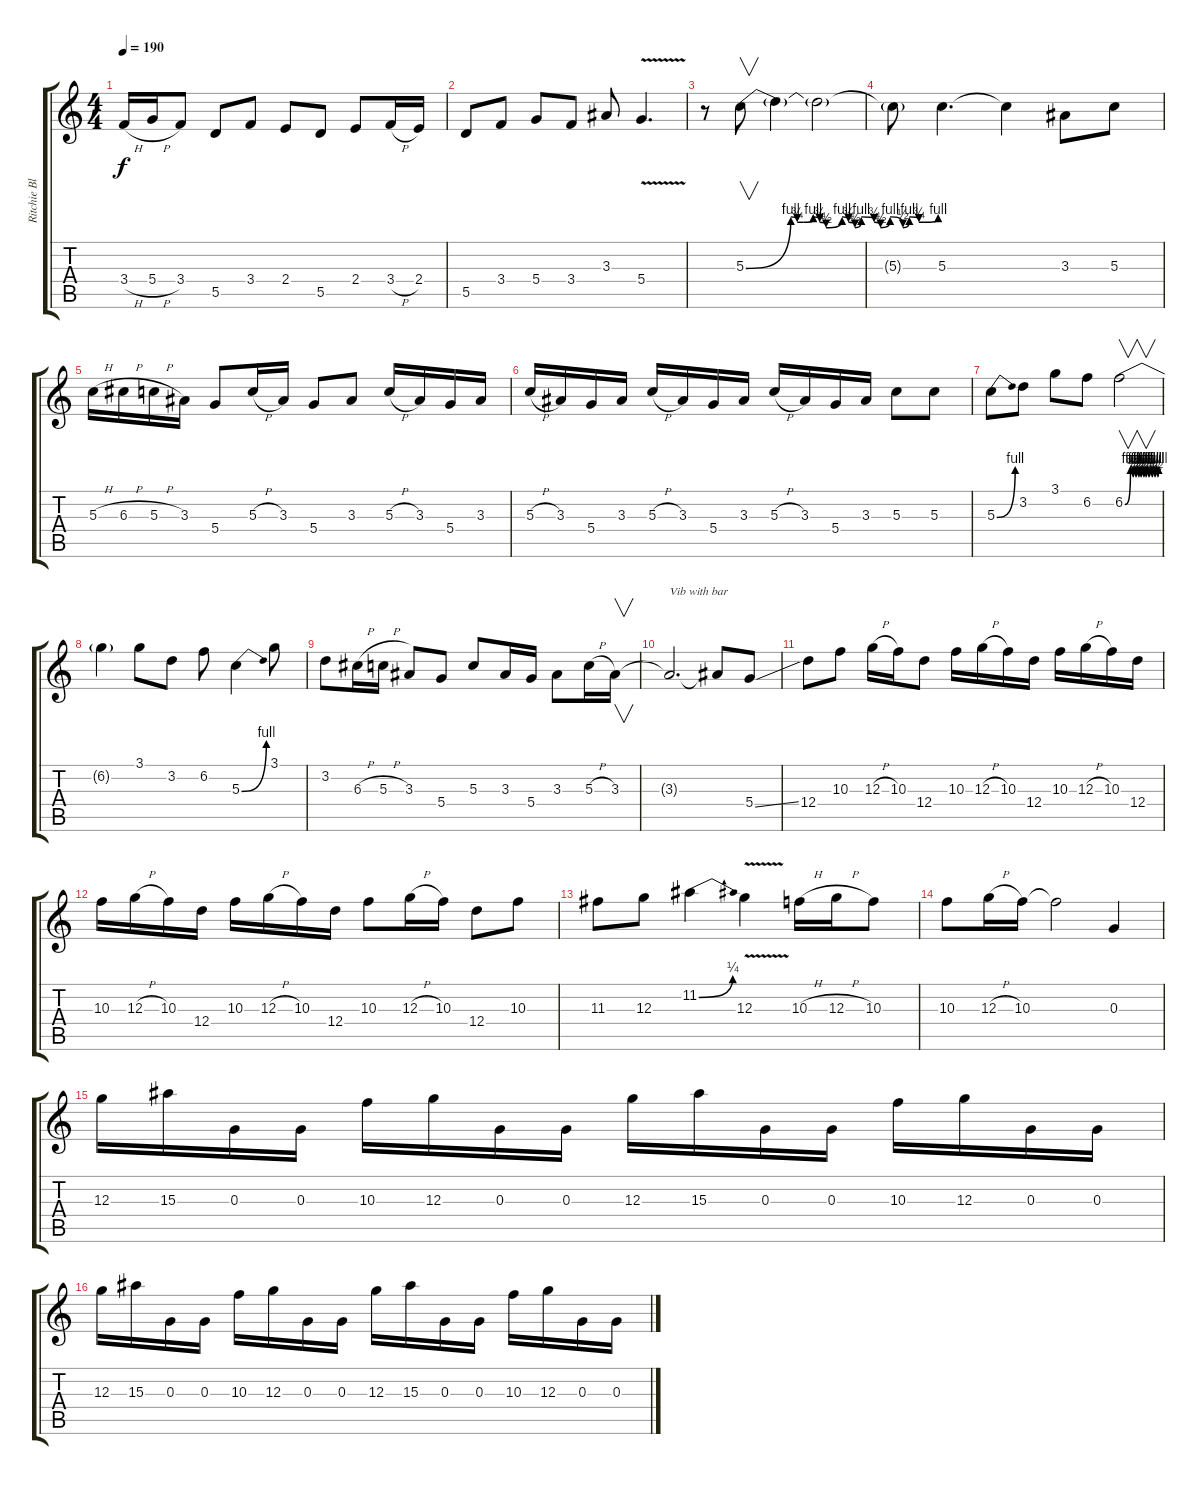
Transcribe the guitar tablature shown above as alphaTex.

\track ("Ritchie Blackmore" "Ritchie Bl") {instrument overdrivenguitar}
\staff {score tabs}
\tuning (E4 B3 G3 D3 A2 E2) {hide}
\ts (4 4)
\tempo 190
\clef g2
\ks c
3.4{h}.16{dy f} 5.4{h}.16 3.4.8 5.5.8 3.4.8 2.4.8 5.5.8 2.4.8 3.4{h}.16 2.4.16 |
5.5.8 3.4.8 5.4.8 3.4.8 3.3.8 5.4{v}.4{d} |
r.8 5.3{be (custom 0 0 14 4 16 3 18 3 21 4 23 3 25 2 30 4 32 3 34 2 36 4 40 3 42 2 45 4 49 2 51 4 54 3 60 4)}.8{v} 5.3{t}.4 5.3{t}.2 |
5.3{t}.8 5.3.4{d} 5.3{t}.4 3.3.8 5.3.8 |
5.3{h}.16 6.3{h}.16 5.3{h}.16 3.3.16 5.4.8 5.3{h}.16 3.3.16 5.4.8 3.3.8 5.3{h}.16 3.3.16 5.4.16 3.3.16 |
5.3{h}.16 3.3.16 5.4.16 3.3.16 5.3{h}.16 3.3.16 5.4.16 3.3.16 5.3{h}.16 3.3.16 5.4.16 3.3.16 5.3.8 5.3.8 |
5.3{be (bend 0 0 60 4)}.8 3.2.8 3.1.8 6.2.8 6.2{be (custom 0 0 10 4 14 2 16 4 19 2 21 4 24 2 26 4 28 2 30 4 33 2 35 4 37 2 39 4 42 2 45 4 48 2 50 4 53 2 55 4 58 2 60 4)}.2{v} |
6.2{t}.4 3.1.8 3.2.8 6.2.8 5.3{be (bend 0 0 60 4)}.4 3.1.8 |
3.2.8 6.3{h}.16 5.3{h}.16 3.3.8 5.4.8 5.3.8 3.3.16 5.4.16 3.3.8 5.3{h}.16 3.3.16{v} |
3.3{t}.2{d txt "Vib with bar"} 3.3{t}.8 5.4{ss}.8 |
12.4.8 10.3.8 12.3{h}.16 10.3.16 12.4.8 10.3.16 12.3{h}.16 10.3.16 12.4.16 10.3.16 12.3{h}.16 10.3.16 12.4.16 |
10.3.16 12.3{h}.16 10.3.16 12.4.16 10.3.16 12.3{h}.16 10.3.16 12.4.16 10.3.8 12.3{h}.16 10.3.16 12.4.8 10.3.8 |
11.3.8 12.3.8 11.2{be (bend 0 0 60 1)}.4 12.3{v}.4 10.3{h}.16 12.3{h}.16 10.3.8 |
10.3.8 12.3{h}.16 10.3.16 10.3{t}.2 0.3.4 |
12.3.16 15.3.16 0.3.16 0.3.16 10.3.16 12.3.16 0.3.16 0.3.16 12.3.16 15.3.16 0.3.16 0.3.16 10.3.16 12.3.16 0.3.16 0.3.16 |
12.3.16 15.3.16 0.3.16 0.3.16 10.3.16 12.3.16 0.3.16 0.3.16 12.3.16 15.3.16 0.3.16 0.3.16 10.3.16 12.3.16 0.3.16 0.3.16
